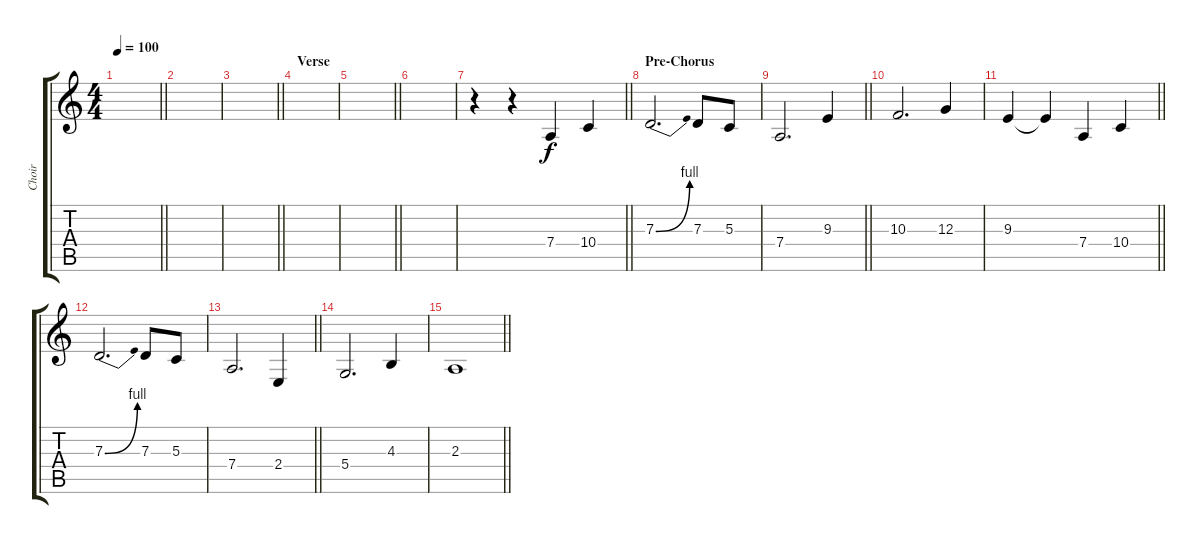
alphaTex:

\track ("Choir" "Choir") {instrument choiraahs}
\staff {score tabs}
\tuning (E4 B3 G3 D3 A2 E2) {hide}
\ts (4 4)
\tempo 100
\clef g2
\barLineRight lightlight
\ks c
|
|
\barLineRight lightlight
|
\section ("" "Verse")
|
\barLineRight lightlight
|
|
\barLineRight lightlight
r.4 r.4 7.4.4 10.4.4 |
\section ("" "Pre-Chorus")
7.3{be (bend 0 0 60 4)}.2{d} 7.3.8 5.3.8 |
\barLineRight lightlight
7.4.2{d} 9.3.4 |
10.3.2{d} 12.3.4 |
\barLineRight lightlight
9.3.4 9.3{t}.4 7.4.4 10.4.4 |
7.3{be (bend 0 0 60 4)}.2{d} 7.3.8 5.3.8 |
\barLineRight lightlight
7.4.2{d} 2.4.4 |
5.4.2{d} 4.3.4 |
\barLineRight lightlight
2.3.1
